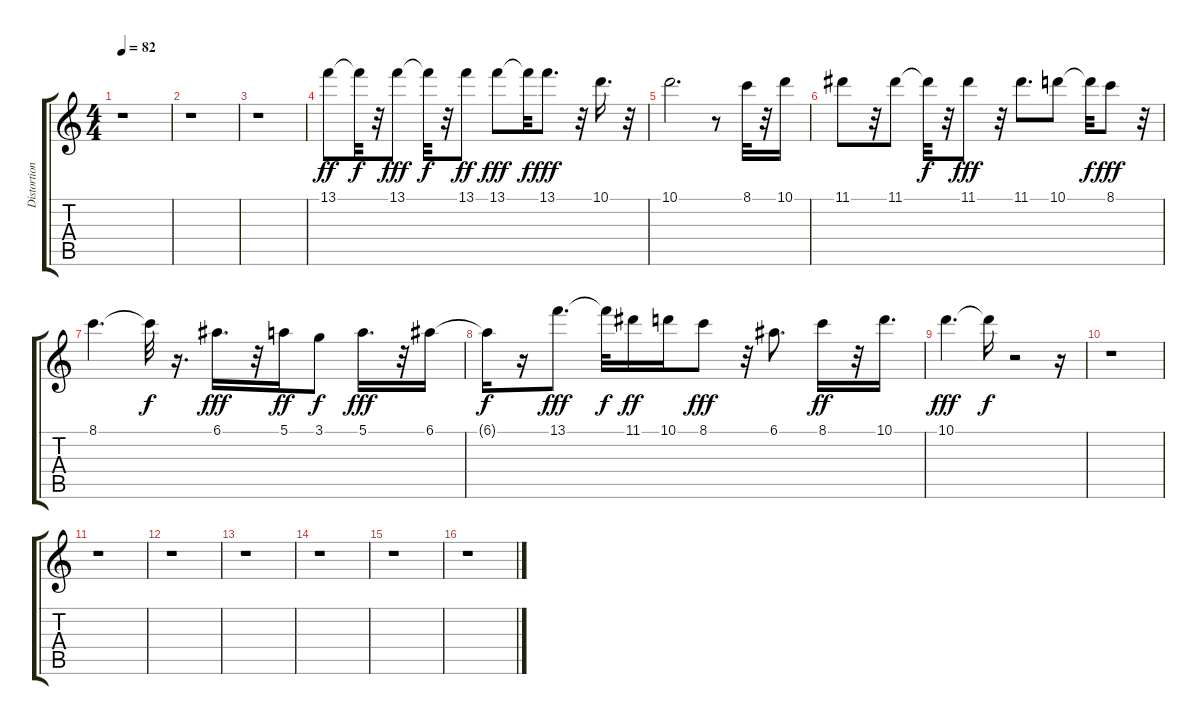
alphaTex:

\track ("Distortion Gt." "Distortion") {instrument distortionguitar}
\staff {score tabs}
\tuning (E4 B3 G3 D3 A2 E2) {hide}
\ts (4 4)
\tempo 82
\clef g2
\ks c
r.1{dy ff} |
r.1 |
r.1 |
13.1.8 13.1{t}.32{dy f} r.32 13.1.8{dy fff} 13.1{t}.32{dy f} r.32 13.1.8{dy ff} 13.1.8{dy fff} 13.1{t}.32{dy f} 13.1.8{d dy fff} r.32 10.1.16{d} r.32 |
10.1.2{d} r.8 8.1.32 r.32 10.1.16 |
11.1.8 r.32 11.1.8 11.1{t}.32{dy f} r.32 11.1.8{dy fff} r.32 11.1.8{d} 10.1.8 10.1{t}.32{dy f} 8.1.8{dy fff} r.32 |
8.1.4{d} 8.1{t}.32{dy f} r.16{d} 6.1.16{d dy fff} r.32 5.1.16{dy ff} 3.1.8{dy f} 5.1.16{d dy fff} r.32 6.1.16 |
6.1{t}.16{dy f} r.16 13.1.8{d dy fff} 13.1{t}.32{dy f} 11.1.16{dy ff} 10.1.16 8.1.8{dy fff} r.32 6.1.8{d} 8.1.16{dy ff} r.32 10.1.16{d} |
10.1.4{d dy fff} 10.1{t}.16{dy f} r.2 r.16 |
r.1 |
r.1 |
r.1 |
r.1 |
r.1 |
r.1 |
r.1
